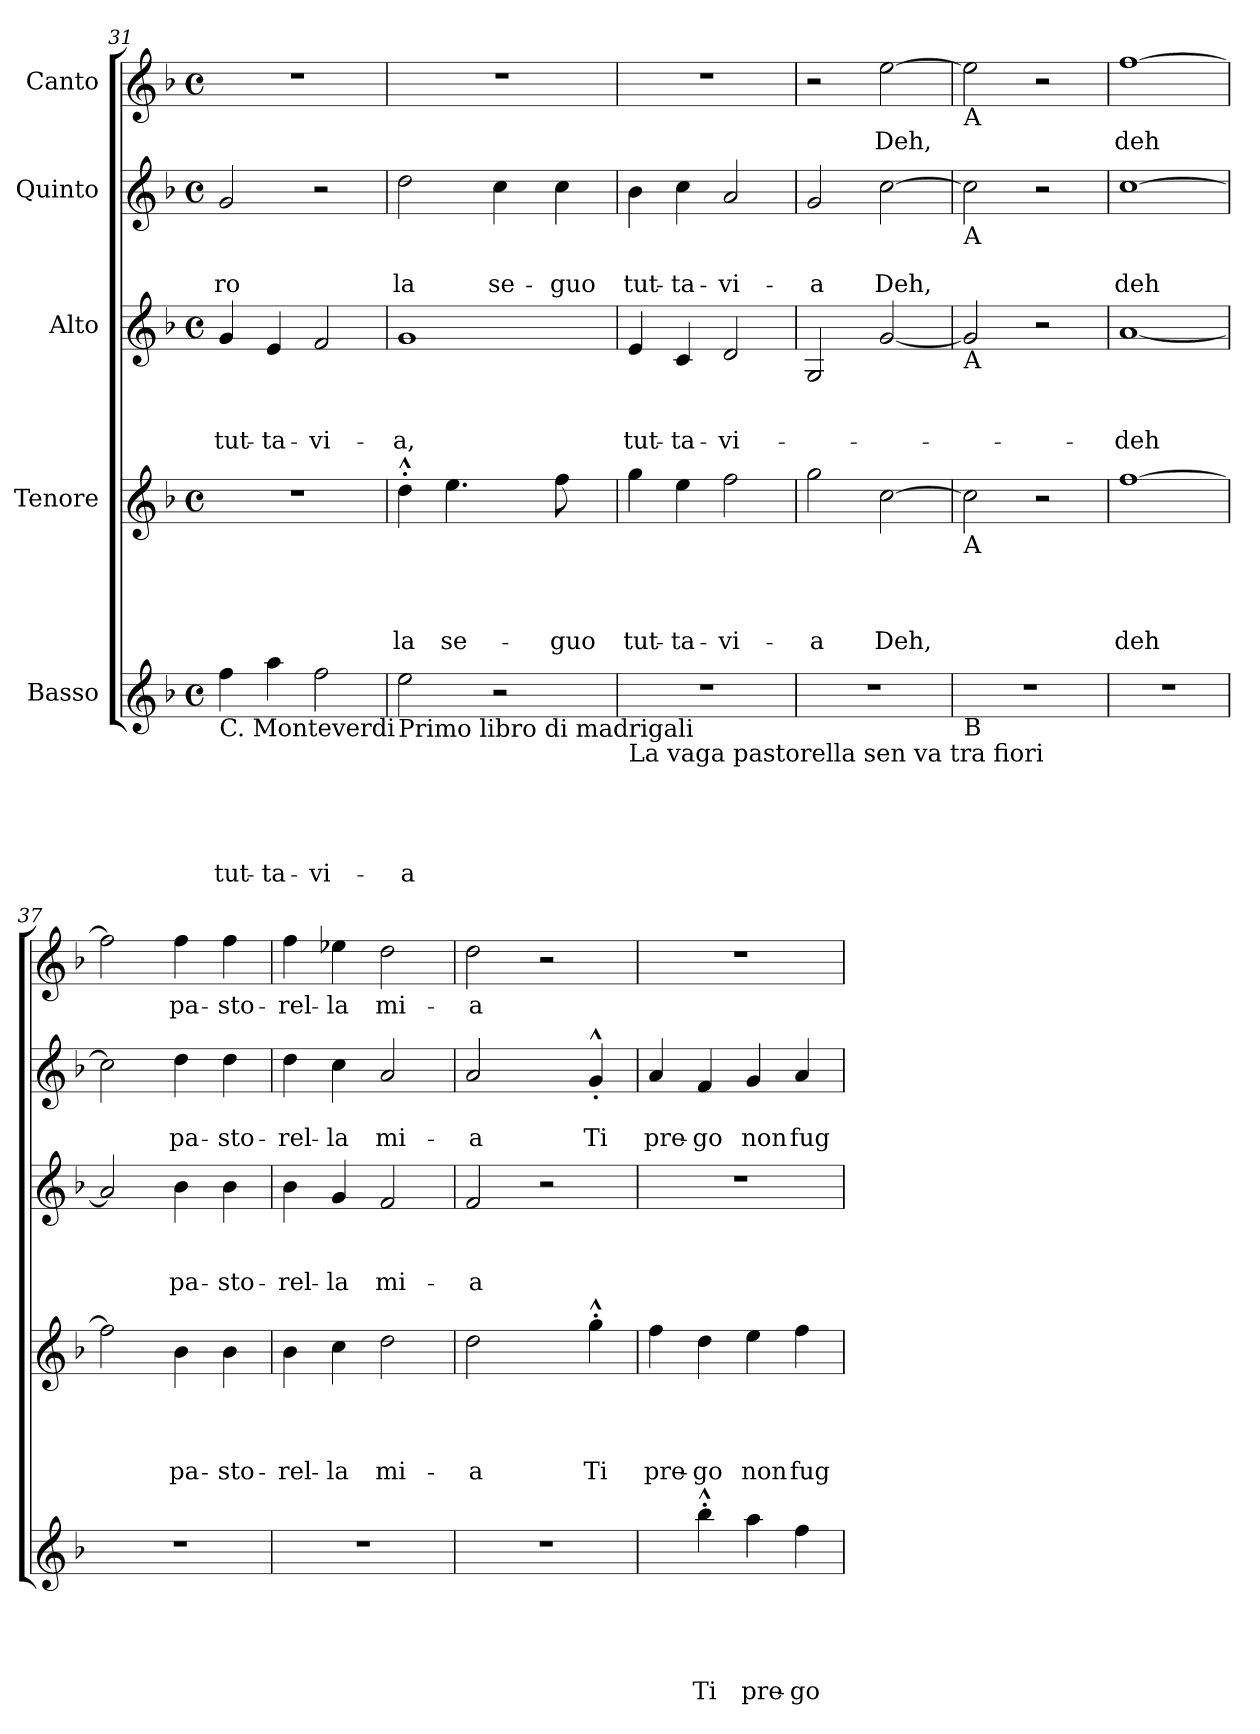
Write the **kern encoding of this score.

**kern	**text	**text	**text	**text	**text	**kern	**text	**text	**text	**text	**kern	**text	**text	**text	**kern	**text	**text	**kern	**text
*part5	*part5	*part5	*part5	*part5	*part5	*part4	*part4	*part4	*part4	*part4	*part3	*part3	*part3	*part3	*part2	*part2	*part2	*part1	*part1
*staff5	*staff5	*staff5	*staff5	*staff5	*staff5	*staff4	*staff4	*staff4	*staff4	*staff4	*staff3	*staff3	*staff3	*staff3	*staff2	*staff2	*staff2	*staff1	*staff1
*I"Basso	*	*	*	*	*	*I"Tenore	*	*	*	*	*I"Alto	*	*	*	*I"Quinto	*	*	*I"Canto	*
*clefG2	*	*	*	*	*	*clefG2	*	*	*	*	*clefG2	*	*	*	*clefG2	*	*	*clefG2	*
*k[b-]	*	*	*	*	*	*k[b-]	*	*	*	*	*k[b-]	*	*	*	*k[b-]	*	*	*k[b-]	*
*F:	*	*	*	*	*	*F:	*	*	*	*	*F:	*	*	*	*F:	*	*	*F:	*
*M4/4	*	*	*	*	*	*M4/4	*	*	*	*	*M4/4	*	*	*	*M4/4	*	*	*M4/4	*
*met(c)	*	*	*	*	*	*met(c)	*	*	*	*	*met(c)	*	*	*	*met(c)	*	*	*met(c)	*
=31	=31	=31	=31	=31	=31	=31	=31	=31	=31	=31	=31	=31	=31	=31	=31	=31	=31	=31	=31
!LO:TX:b:t=C. Monteverdi	!	!	!	!	!	!	!	!	!	!	!	!	!	!	!	!	!	!	!
!	!	!	!	!	!LO:LY:b	!	!	!	!	!	!	!	!	!LO:LY:b	!	!	!LO:LY:b	!	!
4ff\	.	.	.	.	tut-	1r	.	.	.	.	4g/	.	.	tut-	2g/	.	-ro	1r	.
!	!	!	!	!	!LO:LY:b	!	!	!	!	!	!	!	!	!LO:LY:b	!	!	!	!	!
4aa\	.	.	.	.	-ta-	.	.	.	.	.	4e/	.	.	-ta-	.	.	.	.	.
!	!	!	!	!	!LO:LY:b	!	!	!	!	!	!	!	!	!LO:LY:b	!	!	!	!	!
2ff\	.	.	.	.	-vi-	.	.	.	.	.	2f/	.	.	-vi-	2r	.	.	.	.
=32	=32	=32	=32	=32	=32	=32	=32	=32	=32	=32	=32	=32	=32	=32	=32	=32	=32	=32	=32
!LO:TX:b:t=Primo libro di madrigali	!	!	!	!	!	!	!	!	!	!	!	!	!	!	!	!	!	!	!
!	!	!	!	!	!LO:LY:b	!	!	!	!	!LO:LY:b	!	!	!	!LO:LY:b	!	!	!LO:LY:b	!	!
2ee\	.	.	.	.	-a	4dd^^>'>\	.	.	.	la	1g	.	.	-a,	2dd\	.	la	1r	.
!	!	!	!	!	!	!	!	!	!	!LO:LY:b	!	!	!	!	!	!	!	!	!
.	.	.	.	.	.	4.ee\	.	.	.	se-	.	.	.	.	.	.	.	.	.
!	!	!	!	!	!	!	!	!	!	!	!	!	!	!	!	!	!LO:LY:b	!	!
2r	.	.	.	.	.	.	.	.	.	.	.	.	.	.	4cc\	.	se-	.	.
.	.	.	.	.	.	8ryy	.	.	.	.	.	.	.	.	.	.	.	.	.
!	!	!	!	!	!	!	!	!	!	!LO:LY:b	!	!	!	!	!	!	!LO:LY:b	!	!
.	.	.	.	.	.	8ff\	.	.	.	-guo	.	.	.	.	4cc\	.	-guo	.	.
.	.	.	.	.	.	8ryy	.	.	.	.	.	.	.	.	.	.	.	.	.
=33	=33	=33	=33	=33	=33	=33	=33	=33	=33	=33	=33	=33	=33	=33	=33	=33	=33	=33	=33
!LO:TX:b:t=La vaga pastorella sen va tra fiori	!	!	!	!	!	!	!	!	!	!	!	!	!	!	!	!	!	!	!
!	!	!	!	!	!	!	!	!	!	!LO:LY:b	!	!	!	!LO:LY:b	!	!	!LO:LY:b	!	!
1r	.	.	.	.	.	4gg\	.	.	.	tut-	4e/	.	.	tut-	4b-\	.	tut-	1r	.
!	!	!	!	!	!	!	!	!	!	!LO:LY:b	!	!	!	!LO:LY:b	!	!	!LO:LY:b	!	!
.	.	.	.	.	.	4ee\	.	.	.	-ta-	4c/	.	.	-ta-	4cc\	.	-ta-	.	.
!	!	!	!	!	!	!	!	!	!	!LO:LY:b	!	!	!	!LO:LY:b	!	!	!LO:LY:b	!	!
.	.	.	.	.	.	2ff\	.	.	.	-vi-	2d/	.	.	-vi-	2a/	.	-vi-	.	.
=34	=34	=34	=34	=34	=34	=34	=34	=34	=34	=34	=34	=34	=34	=34	=34	=34	=34	=34	=34
!	!	!	!	!	!	!	!	!	!	!LO:LY:b	!	!	!	!	!	!	!LO:LY:b	!	!
1r	.	.	.	.	.	2gg\	.	.	.	-a	2G/	.	.	.	2g/	.	-a	2r	.
!	!	!	!	!	!	!	!	!	!	!LO:LY:b	!	!	!	!	!	!	!LO:LY:b	!	!LO:LY:b
.	.	.	.	.	.	[>2cc\	.	.	.	Deh,	[>2g/	.	.	.	[>2cc\	.	Deh,	[>2ee\	Deh,
!!LO:PB:g=z
=35	=35	=35	=35	=35	=35	=35	=35	=35	=35	=35	=35	=35	=35	=35	=35	=35	=35	=35	=35
!	!	!	!	!	!	!	!	!	!	!	!	!	!	!	!	!	!	!LO:TX:b:t=A	!
!	!	!	!	!	!	!	!	!	!	!	!	!	!	!	!LO:TX:b:t=A	!	!	!	!
!	!	!	!	!	!	!	!	!	!	!	!LO:TX:b:t=A	!	!	!	!	!	!	!	!
!	!	!	!	!	!	!LO:TX:b:t=A	!	!	!	!	!	!	!	!	!	!	!	!	!
!LO:TX:b:t=B	!	!	!	!	!	!	!	!	!	!	!	!	!	!	!	!	!	!	!
1r	.	.	.	.	.	2cc\]	.	.	.	.	2g/]	.	.	.	2cc\]	.	.	2ee\]	.
.	.	.	.	.	.	2r	.	.	.	.	2r	.	.	.	2r	.	.	2r	.
=36	=36	=36	=36	=36	=36	=36	=36	=36	=36	=36	=36	=36	=36	=36	=36	=36	=36	=36	=36
!	!	!	!	!	!	!	!	!	!	!LO:LY:b	!	!	!	!LO:LY:b	!	!	!LO:LY:b	!	!LO:LY:b
1r	.	.	.	.	.	[>1ff	.	.	.	deh	[<1a	.	.	-deh	[>1cc	.	deh	[>1ff	deh
=37	=37	=37	=37	=37	=37	=37	=37	=37	=37	=37	=37	=37	=37	=37	=37	=37	=37	=37	=37
1r	.	.	.	.	.	2ff\]	.	.	.	.	2a/]	.	.	.	2cc\]	.	.	2ff\]	.
!	!	!	!	!	!	!	!	!	!	!LO:LY:b	!	!	!	!LO:LY:b	!	!	!LO:LY:b	!	!LO:LY:b
.	.	.	.	.	.	4b-\	.	.	.	pa-	4b-\	.	.	pa-	4dd\	.	pa-	4ff\	pa-
!	!	!	!	!	!	!	!	!	!	!LO:LY:b	!	!	!	!LO:LY:b	!	!	!LO:LY:b	!	!LO:LY:b
.	.	.	.	.	.	4b-\	.	.	.	-sto-	4b-\	.	.	-sto-	4dd\	.	-sto-	4ff\	-sto-
=38	=38	=38	=38	=38	=38	=38	=38	=38	=38	=38	=38	=38	=38	=38	=38	=38	=38	=38	=38
!	!	!	!	!	!	!	!	!	!	!LO:LY:b	!	!	!	!LO:LY:b	!	!	!LO:LY:b	!	!LO:LY:b
1r	.	.	.	.	.	4b-\	.	.	.	-rel-	4b-\	.	.	-rel-	4dd\	.	-rel-	4ff\	-rel-
!	!	!	!	!	!	!	!	!	!	!LO:LY:b	!	!	!	!LO:LY:b	!	!	!LO:LY:b	!	!LO:LY:b
.	.	.	.	.	.	4cc\	.	.	.	-la	4g/	.	.	-la	4cc\	.	-la	4ee-X\	-la
!	!	!	!	!	!	!	!	!	!	!LO:LY:b	!	!	!	!LO:LY:b	!	!	!LO:LY:b	!	!LO:LY:b
.	.	.	.	.	.	2dd\	.	.	.	mi-	2f/	.	.	mi-	2a/	.	mi-	2dd\	mi-
=39	=39	=39	=39	=39	=39	=39	=39	=39	=39	=39	=39	=39	=39	=39	=39	=39	=39	=39	=39
!	!	!	!	!	!	!	!	!	!	!LO:LY:b	!	!	!	!LO:LY:b	!	!	!LO:LY:b	!	!LO:LY:b
1r	.	.	.	.	.	2dd\	.	.	.	-a	2f/	.	.	-a	2a/	.	-a	2dd\	-a
.	.	.	.	.	.	4ryy	.	.	.	.	2r	.	.	.	4ryy	.	.	2r	.
!	!	!	!	!	!	!	!	!	!	!LO:LY:b	!	!	!	!	!	!	!LO:LY:b	!	!
.	.	.	.	.	.	4gg^^>'>\	.	.	.	Ti	.	.	.	.	4g^^<'</	.	Ti	.	.
=40	=40	=40	=40	=40	=40	=40	=40	=40	=40	=40	=40	=40	=40	=40	=40	=40	=40	=40	=40
!	!	!	!	!	!	!	!	!	!	!LO:LY:b	!	!	!	!	!	!	!LO:LY:b	!	!
4ryy	.	.	.	.	.	4ff\	.	.	.	pre-	1r	.	.	.	4a/	.	pre-	1r	.
!	!	!	!	!	!LO:LY:b	!	!	!	!	!LO:LY:b	!	!	!	!	!	!	!LO:LY:b	!	!
4bb-^^>'>\	.	.	.	.	Ti	4dd\	.	.	.	-go	.	.	.	.	4f/	.	-go	.	.
!	!	!	!	!	!LO:LY:b	!	!	!	!	!LO:LY:b	!	!	!	!	!	!	!LO:LY:b	!	!
4aa\	.	.	.	.	pre-	4ee\	.	.	.	non	.	.	.	.	4g/	.	non	.	.
!	!	!	!	!	!LO:LY:b	!	!	!	!	!LO:LY:b	!	!	!	!	!	!	!LO:LY:b	!	!
4ff\	.	.	.	.	-go	4ff\	.	.	.	fug-	.	.	.	.	4a/	.	fug-	.	.
=	=	=	=	=	=	=	=	=	=	=	=	=	=	=	=	=	=	=	=
*-	*-	*-	*-	*-	*-	*-	*-	*-	*-	*-	*-	*-	*-	*-	*-	*-	*-	*-	*-
